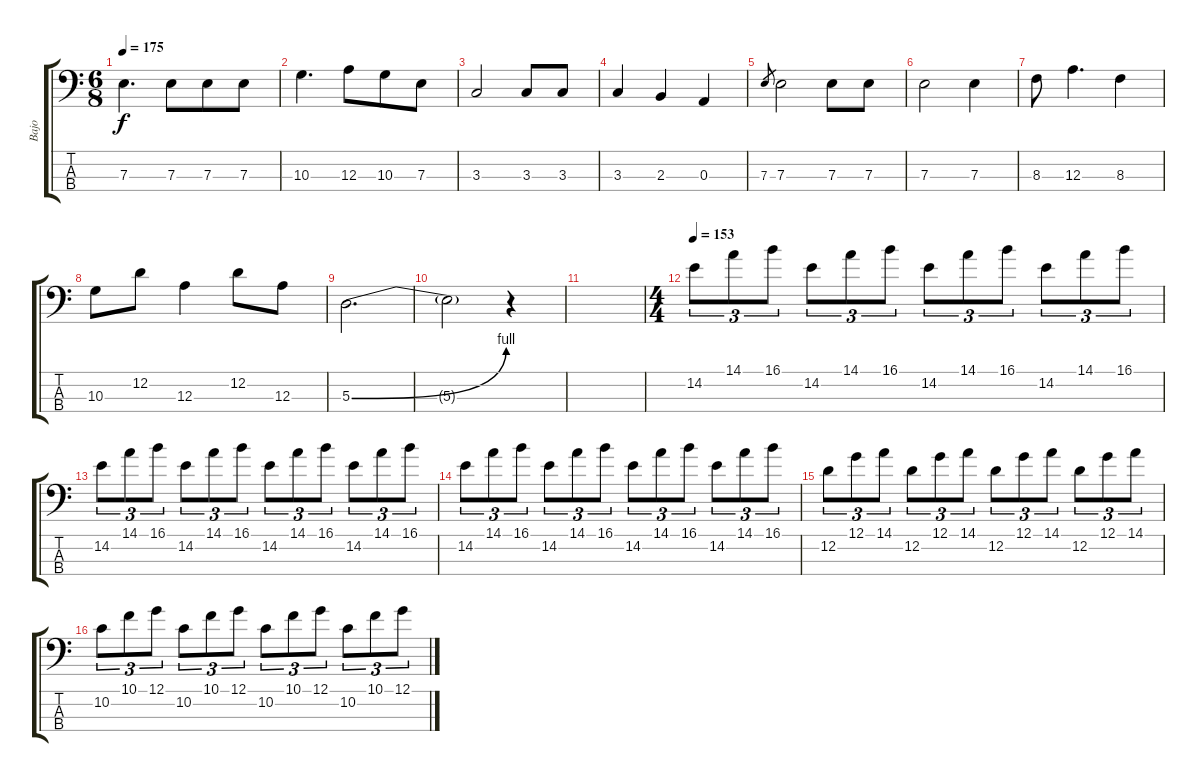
\track ("Bajo" "Bajo") {instrument electricbasspick}
\staff {score tabs}
\tuning (G2 D2 A1 E1) {hide}
\ts (6 8)
\tempo 175
\clef f4
\ks c
7.3.4{d dy f} 7.3.8 7.3.8 7.3.8 |
10.3.4{d} 12.3.8 10.3.8 7.3.8 |
3.3.2 3.3.8 3.3.8 |
3.3.4 2.3.4 0.3.4 |
7.3.8{gr} 7.3.2 7.3.8 7.3.8 |
7.3.2 7.3.4 |
8.3.8 12.3.4{d} 8.3.4 |
10.3.8 12.2.8 12.3.4 12.2.8 12.3.8 |
5.3{be (bend 0 0 60 4)}.2{d} |
5.3{t}.2 r.4 |
|
\ts (4 4)
\tempo 153
14.2.8{tu (3 2)} 14.1.8{tu (3 2)} 16.1.8{tu (3 2)} 14.2.8{tu (3 2)} 14.1.8{tu (3 2)} 16.1.8{tu (3 2)} 14.2.8{tu (3 2)} 14.1.8{tu (3 2)} 16.1.8{tu (3 2)} 14.2.8{tu (3 2)} 14.1.8{tu (3 2)} 16.1.8{tu (3 2)} |
14.2.8{tu (3 2)} 14.1.8{tu (3 2)} 16.1.8{tu (3 2)} 14.2.8{tu (3 2)} 14.1.8{tu (3 2)} 16.1.8{tu (3 2)} 14.2.8{tu (3 2)} 14.1.8{tu (3 2)} 16.1.8{tu (3 2)} 14.2.8{tu (3 2)} 14.1.8{tu (3 2)} 16.1.8{tu (3 2)} |
14.2.8{tu (3 2)} 14.1.8{tu (3 2)} 16.1.8{tu (3 2)} 14.2.8{tu (3 2)} 14.1.8{tu (3 2)} 16.1.8{tu (3 2)} 14.2.8{tu (3 2)} 14.1.8{tu (3 2)} 16.1.8{tu (3 2)} 14.2.8{tu (3 2)} 14.1.8{tu (3 2)} 16.1.8{tu (3 2)} |
12.2.8{tu (3 2)} 12.1.8{tu (3 2)} 14.1.8{tu (3 2)} 12.2.8{tu (3 2)} 12.1.8{tu (3 2)} 14.1.8{tu (3 2)} 12.2.8{tu (3 2)} 12.1.8{tu (3 2)} 14.1.8{tu (3 2)} 12.2.8{tu (3 2)} 12.1.8{tu (3 2)} 14.1.8{tu (3 2)} |
10.2.8{tu (3 2)} 10.1.8{tu (3 2)} 12.1.8{tu (3 2)} 10.2.8{tu (3 2)} 10.1.8{tu (3 2)} 12.1.8{tu (3 2)} 10.2.8{tu (3 2)} 10.1.8{tu (3 2)} 12.1.8{tu (3 2)} 10.2.8{tu (3 2)} 10.1.8{tu (3 2)} 12.1.8{tu (3 2)}
